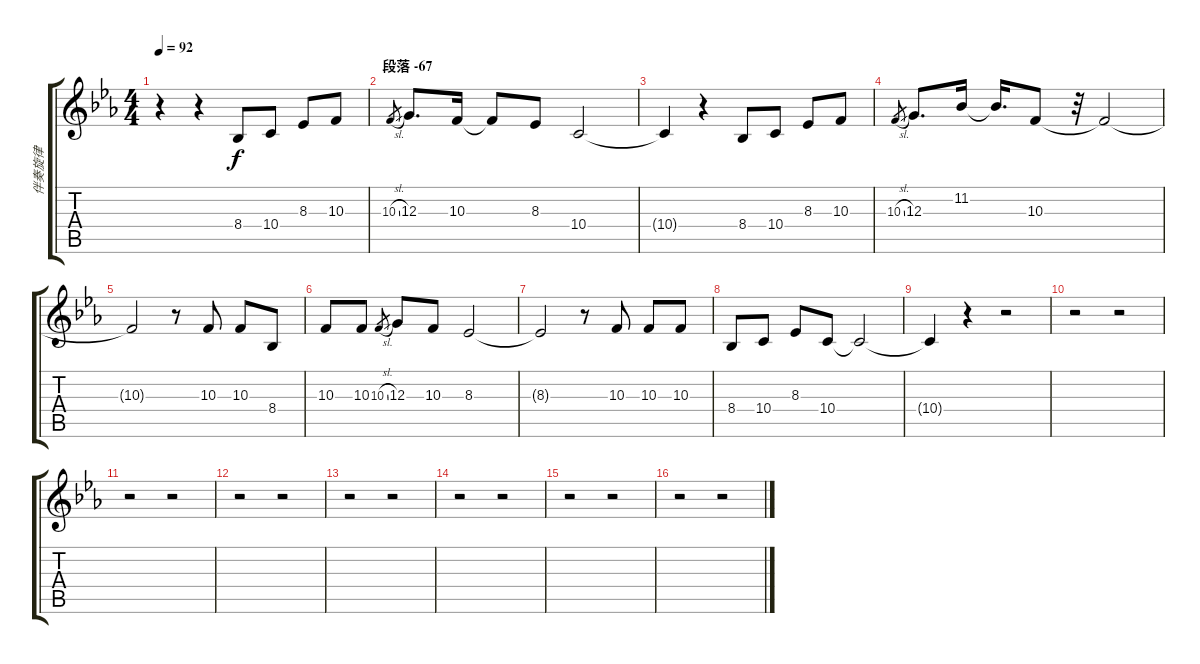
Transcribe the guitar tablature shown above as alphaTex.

\track ("伴奏旋律" "伴奏旋律") {instrument lead5charang}
\staff {score tabs}
\tuning (E4 B3 G3 D3 A2 E2) {hide}
\ts (4 4)
\tempo 92
\clef g2
\ks eb
r.4{dy f} r.4 8.4.8 10.4.8 8.3.8 10.3.8 |
\section ("" "段落 -67")
10.3{sl}.8{gr} 12.3.8{d} 10.3.16 10.3{t}.8 8.3.8 10.4.2 |
10.4{t}.4 r.4 8.4.8 10.4.8 8.3.8 10.3.8 |
10.3{sl}.8{gr} 12.3.8{d} 11.2.16 11.2{t}.16{d} 10.3.8 r.32 10.3{t}.2 |
10.3{t}.2 r.8 10.3.8 10.3.8 8.4.8 |
10.3.8 10.3.8 10.3{sl}.8{gr} 12.3.8 10.3.8 8.3.2 |
8.3{t}.2 r.8 10.3.8 10.3.8 10.3.8 |
8.4.8 10.4.8 8.3.8 10.4.8 10.4{t}.2 |
10.4{t}.4 r.4 r.2 |
r.2 r.2 |
r.2 r.2 |
r.2 r.2 |
r.2 r.2 |
r.2 r.2 |
r.2 r.2 |
r.2 r.2
